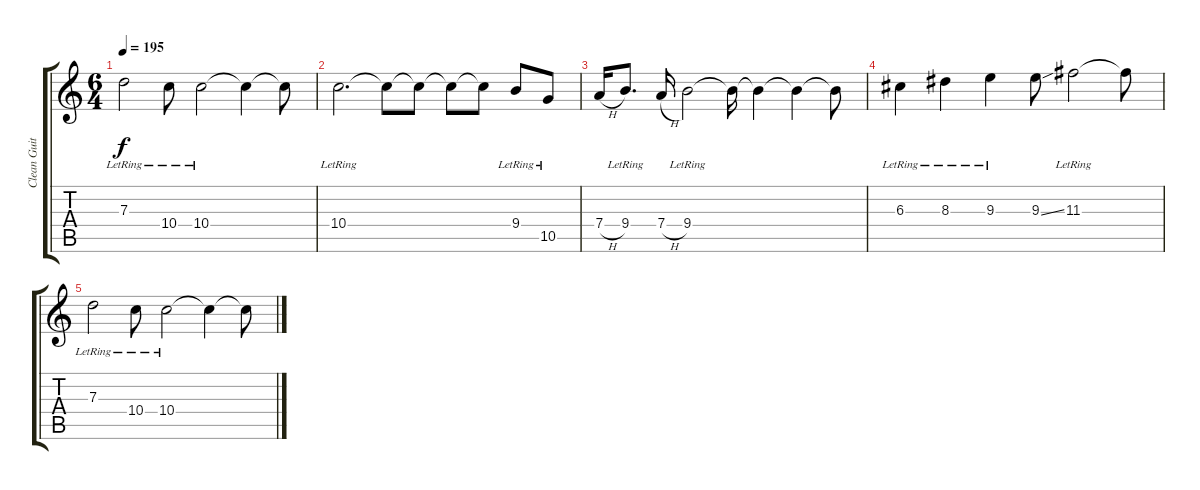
\track ("Clean Guitar" "Clean Guit") {instrument electricguitarjazz}
\staff {score tabs}
\tuning (E4 B3 G3 D3 A2 E2) {hide}
\ts (6 4)
\tempo 195
\clef g2
\ks c
7.3{lr}.2{dy f} 10.4{lr}.8 10.4{lr}.2 10.4{t}.4 10.4{t}.8 |
10.4{lr}.2{d} 10.4{t}.8 10.4{t}.8 10.4{t}.8 10.4{t}.8 9.4{lr}.8 10.5{lr}.8 |
7.4{h}.16 9.4{lr}.8{d} 7.4{h}.16 9.4{lr}.2 9.4{t}.16 9.4{t}.4 9.4{t}.4 9.4{t}.8 |
6.3{lr}.4 8.3{lr}.4 9.3{lr}.4 9.3{ss}.8 11.3{lr}.2 11.3{t}.8 |
7.3{lr}.2 10.4{lr}.8 10.4{lr}.2 10.4{t}.4 10.4{t}.8
